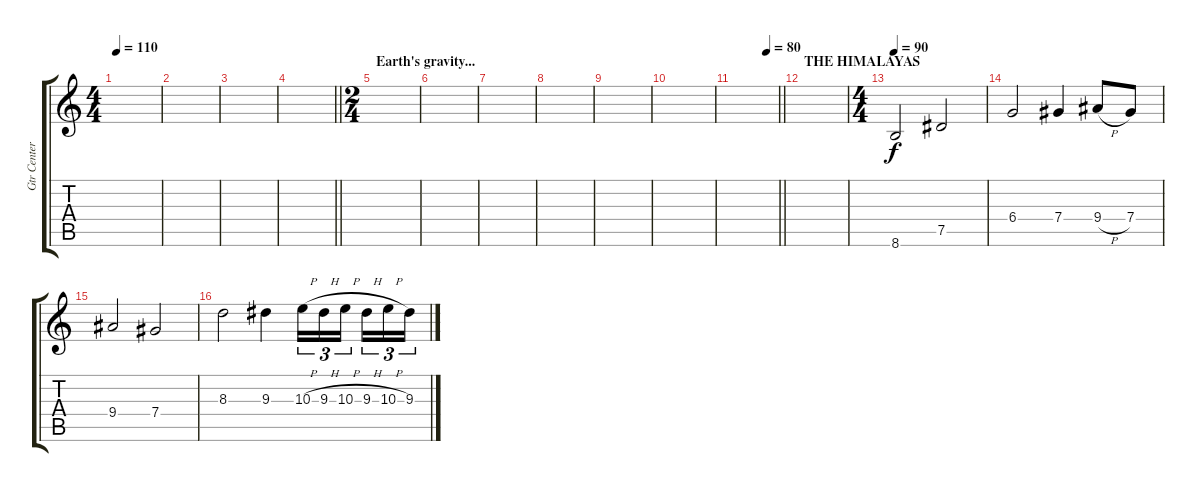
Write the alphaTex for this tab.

\track ("Gtr Center" "Gtr Center") {instrument distortionguitar}
\staff {score tabs}
\tuning (Eb4 Bb3 Gb3 Db3 Ab2 Eb2) {hide}
\ts (4 4)
\tempo 110
\clef g2
\ks c
|
|
|
\barLineRight lightlight
|
\ts (2 4)
\section ("" "Earth's gravity...")
|
|
|
|
|
|
\tempo (80 0.75)
\barLineRight lightlight
|
\section ("" "THE HIMALAYAS")
|
\ts (4 4)
\tempo 90
8.6.2 7.5.2 |
6.4.2 7.4.4 9.4{h}.8 7.4.8 |
9.4.2 7.4.2 |
8.3.2 9.3.4 10.3{h}.16{tu (3 2)} 9.3{h}.16{tu (3 2)} 10.3{h}.16{tu (3 2) beam splitsecondary} 9.3{h}.16{tu (3 2)} 10.3{h}.16{tu (3 2)} 9.3.16{tu (3 2)}
